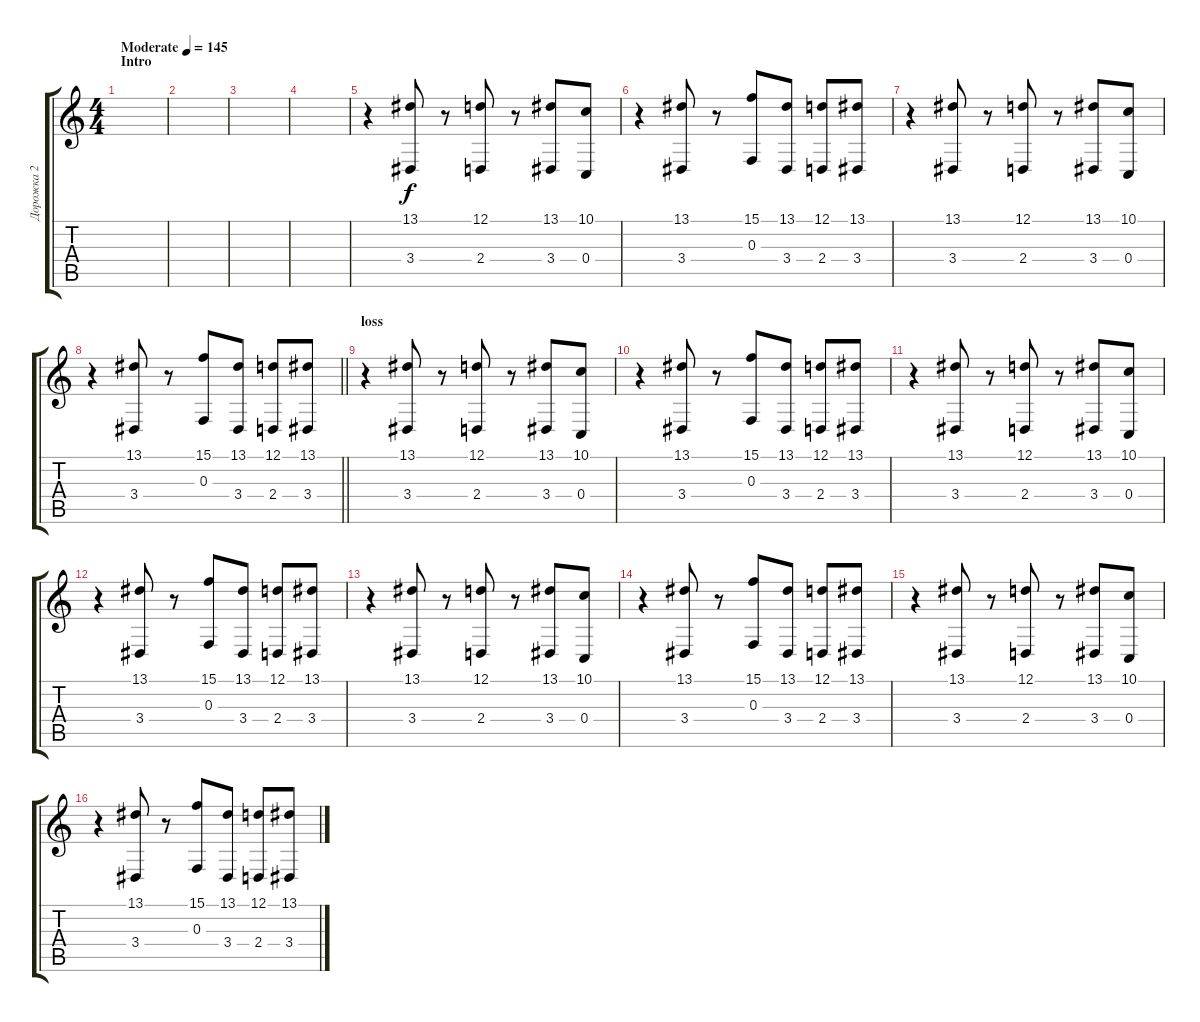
\track ("Дорожка 2" "Дорожка 2") {instrument orchestrahit}
\staff {score tabs}
\tuning (D4 A3 F3 C3 G2 C2) {hide}
\ts (4 4)
\section ("" "Intro")
\tempo (145 "Moderate")
\clef g2
\ks c
|
|
|
|
r.4 (13.1 3.4).8 r.8 (12.1 2.4).8 r.8 (13.1 3.4).8 (10.1 0.4).8 |
r.4 (13.1 3.4).8 r.8 (15.1 0.3).8 (13.1 3.4).8 (12.1 2.4).8 (13.1 3.4).8 |
r.4 (13.1 3.4).8 r.8 (12.1 2.4).8 r.8 (13.1 3.4).8 (10.1 0.4).8 |
\barLineRight lightlight
r.4 (13.1 3.4).8 r.8 (15.1 0.3).8 (13.1 3.4).8 (12.1 2.4).8 (13.1 3.4).8 |
\section ("" "loss")
r.4 (13.1 3.4).8 r.8 (12.1 2.4).8 r.8 (13.1 3.4).8 (10.1 0.4).8 |
r.4 (13.1 3.4).8 r.8 (15.1 0.3).8 (13.1 3.4).8 (12.1 2.4).8 (13.1 3.4).8 |
r.4 (13.1 3.4).8 r.8 (12.1 2.4).8 r.8 (13.1 3.4).8 (10.1 0.4).8 |
r.4 (13.1 3.4).8 r.8 (15.1 0.3).8 (13.1 3.4).8 (12.1 2.4).8 (13.1 3.4).8 |
r.4 (13.1 3.4).8 r.8 (12.1 2.4).8 r.8 (13.1 3.4).8 (10.1 0.4).8 |
r.4 (13.1 3.4).8 r.8 (15.1 0.3).8 (13.1 3.4).8 (12.1 2.4).8 (13.1 3.4).8 |
r.4 (13.1 3.4).8 r.8 (12.1 2.4).8 r.8 (13.1 3.4).8 (10.1 0.4).8 |
r.4 (13.1 3.4).8 r.8 (15.1 0.3).8 (13.1 3.4).8 (12.1 2.4).8 (13.1 3.4).8
